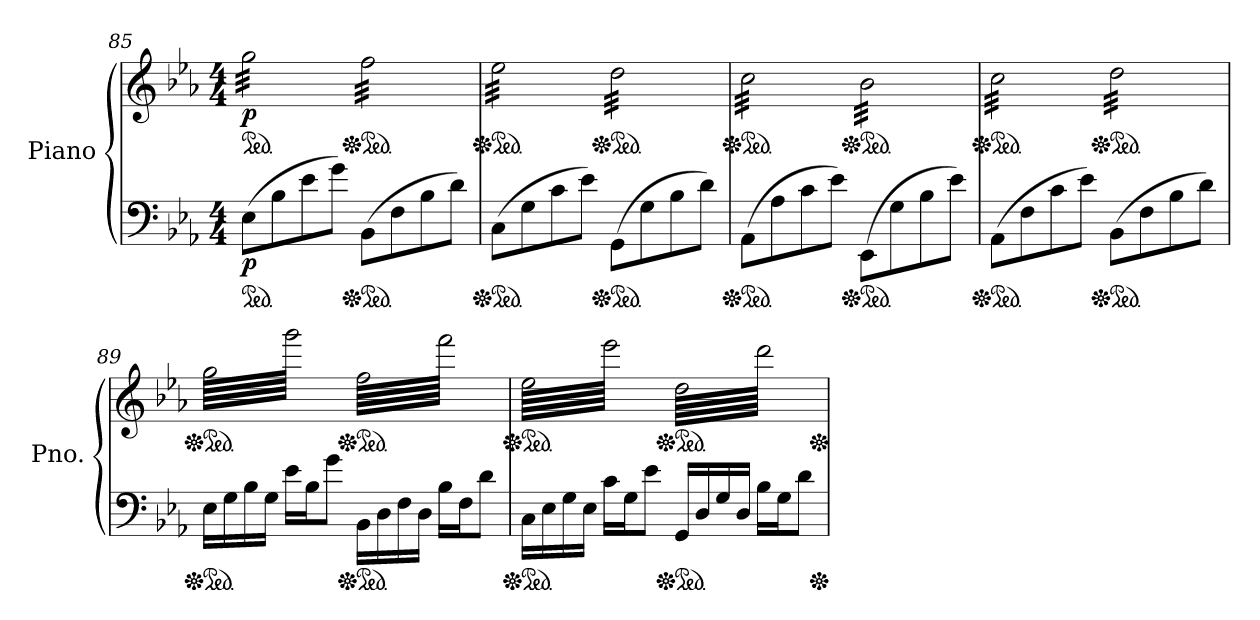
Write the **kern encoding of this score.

**kern	**dynam	**kern	**dynam
*part2	*part2	*part1	*part1
*staff2	*staff2	*staff1	*staff1
*I"Piano	*	*I"Piano	*
*I'Pno.	*	*I'Pno.	*
*clefF4	*	*clefG2	*
*k[b-e-a-]	*	*k[b-e-a-]	*
*M4/4	*	*M4/4	*
*MM72	*	*MM72	*
*ped	*	*	*
*	*	*ped	*
=85	=85	=85	=85
!	!LO:DY:b	!	!LO:DY:b
*	*	*tremolo	*
(>8E-\L	p	32gg\LLL	p
.	.	32gg\	.
.	.	32gg\	.
.	.	32gg\	.
8B-\	.	32gg\	.
.	.	32gg\	.
.	.	32gg\	.
.	.	32gg\	.
8e-\	.	32gg\	.
.	.	32gg\	.
.	.	32gg\	.
.	.	32gg\	.
8g\J)	.	32gg\	.
.	.	32gg\	.
.	.	32gg\	.
.	.	32gg\JJJ	.
*Xped	*	*	*
*ped	*	*	*
*	*	*Xped	*
*	*	*ped	*
(>8BB-\L	.	32ff\LLL	.
.	.	32ff\	.
.	.	32ff\	.
.	.	32ff\	.
8F\	.	32ff\	.
.	.	32ff\	.
.	.	32ff\	.
.	.	32ff\	.
8B-\	.	32ff\	.
.	.	32ff\	.
.	.	32ff\	.
.	.	32ff\	.
8d\J)	.	32ff\	.
.	.	32ff\	.
.	.	32ff\	.
.	.	32ff\JJJ	.
!!LO:LB:g=z
=86	=86	=86	=86
*Xped	*	*	*
*ped	*	*	*
*	*	*Xped	*
*	*	*ped	*
(>8C\L	.	32ee-\LLL	.
.	.	32ee-\	.
.	.	32ee-\	.
.	.	32ee-\	.
8G\	.	32ee-\	.
.	.	32ee-\	.
.	.	32ee-\	.
.	.	32ee-\	.
8c\	.	32ee-\	.
.	.	32ee-\	.
.	.	32ee-\	.
.	.	32ee-\	.
8e-\J)	.	32ee-\	.
.	.	32ee-\	.
.	.	32ee-\	.
.	.	32ee-\JJJ	.
*Xped	*	*	*
*ped	*	*	*
*	*	*Xped	*
*	*	*ped	*
(>8GG\L	.	32dd\LLL	.
.	.	32dd\	.
.	.	32dd\	.
.	.	32dd\	.
8G\	.	32dd\	.
.	.	32dd\	.
.	.	32dd\	.
.	.	32dd\	.
8B-\	.	32dd\	.
.	.	32dd\	.
.	.	32dd\	.
.	.	32dd\	.
8d\J)	.	32dd\	.
.	.	32dd\	.
.	.	32dd\	.
.	.	32dd\JJJ	.
=87	=87	=87	=87
*Xped	*	*	*
*ped	*	*	*
*	*	*Xped	*
*	*	*ped	*
(>8AA-\L	.	32cc\LLL	.
.	.	32cc\	.
.	.	32cc\	.
.	.	32cc\	.
8A-\	.	32cc\	.
.	.	32cc\	.
.	.	32cc\	.
.	.	32cc\	.
8c\	.	32cc\	.
.	.	32cc\	.
.	.	32cc\	.
.	.	32cc\	.
8e-\J)	.	32cc\	.
.	.	32cc\	.
.	.	32cc\	.
.	.	32cc\JJJ	.
*Xped	*	*	*
*ped	*	*	*
*	*	*Xped	*
*	*	*ped	*
(>8EE-\L	.	32b-\LLL	.
.	.	32b-\	.
.	.	32b-\	.
.	.	32b-\	.
8G\	.	32b-\	.
.	.	32b-\	.
.	.	32b-\	.
.	.	32b-\	.
8B-\	.	32b-\	.
.	.	32b-\	.
.	.	32b-\	.
.	.	32b-\	.
8e-\J)	.	32b-\	.
.	.	32b-\	.
.	.	32b-\	.
.	.	32b-\JJJ	.
=88	=88	=88	=88
*Xped	*	*	*
*ped	*	*	*
*	*	*Xped	*
*	*	*ped	*
(>8AA-\L	.	32cc\LLL	.
.	.	32cc\	.
.	.	32cc\	.
.	.	32cc\	.
8F\	.	32cc\	.
.	.	32cc\	.
.	.	32cc\	.
.	.	32cc\	.
8c\	.	32cc\	.
.	.	32cc\	.
.	.	32cc\	.
.	.	32cc\	.
8e-\J)	.	32cc\	.
.	.	32cc\	.
.	.	32cc\	.
.	.	32cc\JJJ	.
*Xped	*	*	*
*ped	*	*	*
*	*	*Xped	*
*	*	*ped	*
(>8BB-\L	.	32dd\LLL	.
.	.	32dd\	.
.	.	32dd\	.
.	.	32dd\	.
8F\	.	32dd\	.
.	.	32dd\	.
.	.	32dd\	.
.	.	32dd\	.
8B-\	.	32dd\	.
.	.	32dd\	.
.	.	32dd\	.
.	.	32dd\	.
8d\J)	.	32dd\	.
.	.	32dd\	.
.	.	32dd\	.
.	.	32dd\JJJ	.
=89	=89	=89	=89
*Xped	*	*	*
*ped	*	*	*
*	*	*Xped	*
*	*	*ped	*
16E-\LL	.	64gg\LLLL	.
.	.	64ggg\	.
.	.	64gg\	.
.	.	64ggg\	.
16G\	.	64gg\	.
.	.	64ggg\	.
.	.	64gg\	.
.	.	64ggg\	.
16B-\	.	64gg\	.
.	.	64ggg\	.
.	.	64gg\	.
.	.	64ggg\	.
16G\JJ	.	64gg\	.
.	.	64ggg\	.
.	.	64gg\	.
.	.	64ggg\	.
16e-\LL	.	64gg\	.
.	.	64ggg\	.
.	.	64gg\	.
.	.	64ggg\	.
16B-\J	.	64gg\	.
.	.	64ggg\	.
.	.	64gg\	.
.	.	64ggg\	.
8g\J	.	64gg\	.
.	.	64ggg\	.
.	.	64gg\	.
.	.	64ggg\	.
.	.	64gg\	.
.	.	64ggg\	.
.	.	64gg\	.
.	.	64ggg\JJJJ	.
*Xped	*	*	*
*ped	*	*	*
*	*	*Xped	*
*	*	*ped	*
16BB-\LL	.	64ff\LLLL	.
.	.	64fff\	.
.	.	64ff\	.
.	.	64fff\	.
16D\	.	64ff\	.
.	.	64fff\	.
.	.	64ff\	.
.	.	64fff\	.
16F\	.	64ff\	.
.	.	64fff\	.
.	.	64ff\	.
.	.	64fff\	.
16D\JJ	.	64ff\	.
.	.	64fff\	.
.	.	64ff\	.
.	.	64fff\	.
16B-\LL	.	64ff\	.
.	.	64fff\	.
.	.	64ff\	.
.	.	64fff\	.
16F\J	.	64ff\	.
.	.	64fff\	.
.	.	64ff\	.
.	.	64fff\	.
8d\J	.	64ff\	.
.	.	64fff\	.
.	.	64ff\	.
.	.	64fff\	.
.	.	64ff\	.
.	.	64fff\	.
.	.	64ff\	.
.	.	64fff\JJJJ	.
!!LO:LB:g=z
=90	=90	=90	=90
*Xped	*	*	*
*ped	*	*	*
*	*	*Xped	*
*	*	*ped	*
16C\LL	.	64ee-\LLLL	.
.	.	64eee-\	.
.	.	64ee-\	.
.	.	64eee-\	.
16E-\	.	64ee-\	.
.	.	64eee-\	.
.	.	64ee-\	.
.	.	64eee-\	.
16G\	.	64ee-\	.
.	.	64eee-\	.
.	.	64ee-\	.
.	.	64eee-\	.
16E-\JJ	.	64ee-\	.
.	.	64eee-\	.
.	.	64ee-\	.
.	.	64eee-\	.
16c\LL	.	64ee-\	.
.	.	64eee-\	.
.	.	64ee-\	.
.	.	64eee-\	.
16G\J	.	64ee-\	.
.	.	64eee-\	.
.	.	64ee-\	.
.	.	64eee-\	.
8e-\J	.	64ee-\	.
.	.	64eee-\	.
.	.	64ee-\	.
.	.	64eee-\	.
.	.	64ee-\	.
.	.	64eee-\	.
.	.	64ee-\	.
.	.	64eee-\JJJJ	.
*Xped	*	*	*
*ped	*	*	*
*	*	*Xped	*
*	*	*ped	*
16GG/LL	.	64dd\LLLL	.
.	.	64ddd\	.
.	.	64dd\	.
.	.	64ddd\	.
16D/	.	64dd\	.
.	.	64ddd\	.
.	.	64dd\	.
.	.	64ddd\	.
16G/	.	64dd\	.
.	.	64ddd\	.
.	.	64dd\	.
.	.	64ddd\	.
16D/JJ	.	64dd\	.
.	.	64ddd\	.
.	.	64dd\	.
.	.	64ddd\	.
16B-\LL	.	64dd\	.
.	.	64ddd\	.
.	.	64dd\	.
.	.	64ddd\	.
16G\J	.	64dd\	.
.	.	64ddd\	.
.	.	64dd\	.
.	.	64ddd\	.
8d\J	.	64dd\	.
.	.	64ddd\	.
.	.	64dd\	.
.	.	64ddd\	.
.	.	64dd\	.
.	.	64ddd\	.
.	.	64dd\	.
.	.	64ddd\JJJJ	.
*	*	*Xtremolo	*
.	.	.	.
.	.	.	.
.	.	.	.
.	.	.	.
.	.	.	.
.	.	.	.
.	.	.	.
.	.	.	.
.	.	.	.
.	.	.	.
.	.	.	.
.	.	.	.
.	.	.	.
.	.	.	.
.	.	.	.
.	.	.	.
*	*	*Xped	*
*Xped	*	*	*
=	=	=	=
*-	*-	*-	*-
